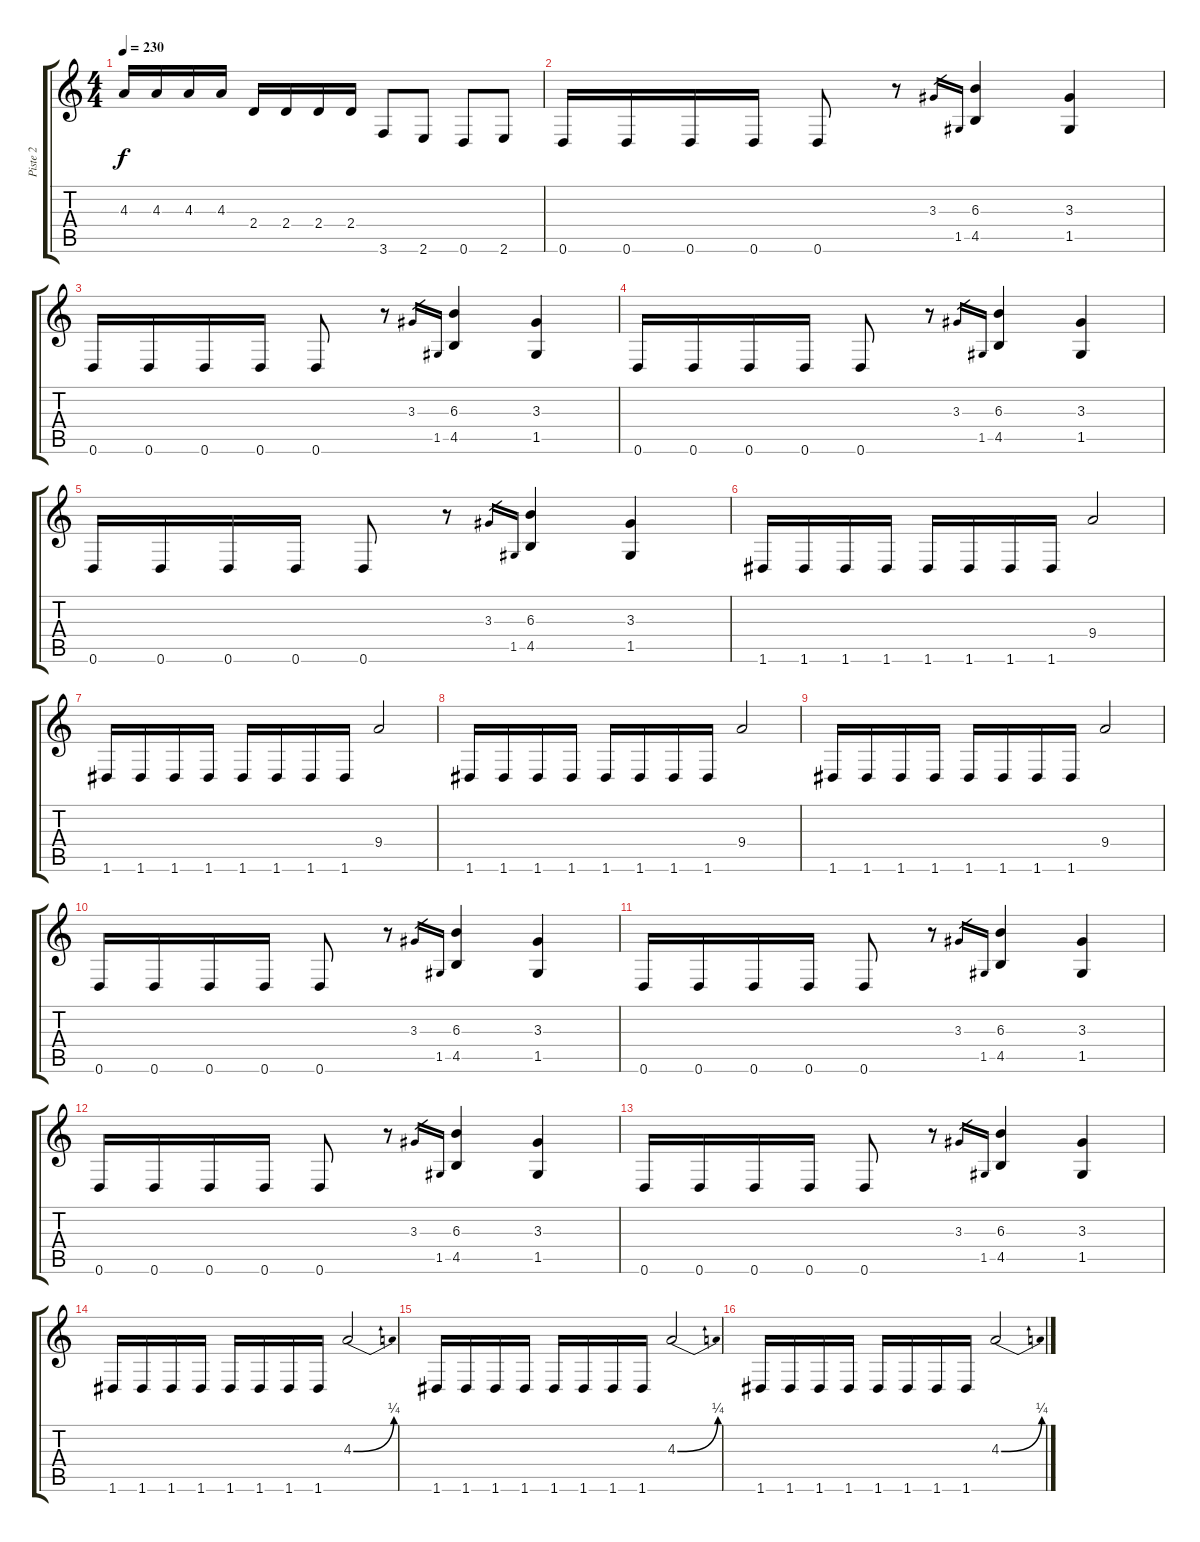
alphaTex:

\track ("Piste 2" "Piste 2") {instrument distortionguitar}
\staff {score tabs}
\tuning (D4 A3 F3 C3 G2 D2) {hide}
\ts (4 4)
\tempo 230
\clef g2
\ks c
4.3.16{dy f} 4.3.16 4.3.16 4.3.16 2.4.16 2.4.16 2.4.16 2.4.16 3.6.8 2.6.8 0.6.8 2.6.8 |
0.6.16 0.6.16 0.6.16 0.6.16 0.6.8 r.8 3.3.16{gr} 1.5.16{gr} (6.3 4.5).4 (3.3 1.5).4 |
0.6.16 0.6.16 0.6.16 0.6.16 0.6.8 r.8 3.3.16{gr} 1.5.16{gr} (6.3 4.5).4 (3.3 1.5).4 |
0.6.16 0.6.16 0.6.16 0.6.16 0.6.8 r.8 3.3.16{gr} 1.5.16{gr} (6.3 4.5).4 (3.3 1.5).4 |
0.6.16 0.6.16 0.6.16 0.6.16 0.6.8 r.8 3.3.16{gr} 1.5.16{gr} (6.3 4.5).4 (3.3 1.5).4 |
1.6.16{instrument distortionguitar} 1.6.16 1.6.16 1.6.16 1.6.16 1.6.16 1.6.16 1.6.16 9.4.2{instrument guitarharmonics} |
1.6.16{instrument distortionguitar} 1.6.16 1.6.16 1.6.16 1.6.16 1.6.16 1.6.16 1.6.16 9.4.2{instrument guitarharmonics} |
1.6.16{instrument distortionguitar} 1.6.16 1.6.16 1.6.16 1.6.16 1.6.16 1.6.16 1.6.16 9.4.2{instrument guitarharmonics} |
1.6.16{instrument distortionguitar} 1.6.16 1.6.16 1.6.16 1.6.16 1.6.16 1.6.16 1.6.16 9.4.2{instrument guitarharmonics} |
0.6.16{instrument distortionguitar} 0.6.16 0.6.16 0.6.16 0.6.8 r.8 3.3.16{gr} 1.5.16{gr} (6.3 4.5).4 (3.3 1.5).4 |
0.6.16 0.6.16 0.6.16 0.6.16 0.6.8 r.8 3.3.16{gr} 1.5.16{gr} (6.3 4.5).4 (3.3 1.5).4 |
0.6.16 0.6.16 0.6.16 0.6.16 0.6.8 r.8 3.3.16{gr} 1.5.16{gr} (6.3 4.5).4 (3.3 1.5).4 |
0.6.16 0.6.16 0.6.16 0.6.16 0.6.8 r.8 3.3.16{gr} 1.5.16{gr} (6.3 4.5).4 (3.3 1.5).4 |
1.6.16 1.6.16 1.6.16 1.6.16 1.6.16 1.6.16 1.6.16 1.6.16 4.3{be (bend 0 0 60 1)}.2 |
1.6.16 1.6.16 1.6.16 1.6.16 1.6.16 1.6.16 1.6.16 1.6.16 4.3{be (bend 0 0 60 1)}.2 |
1.6.16 1.6.16 1.6.16 1.6.16 1.6.16 1.6.16 1.6.16 1.6.16 4.3{be (bend 0 0 60 1)}.2
